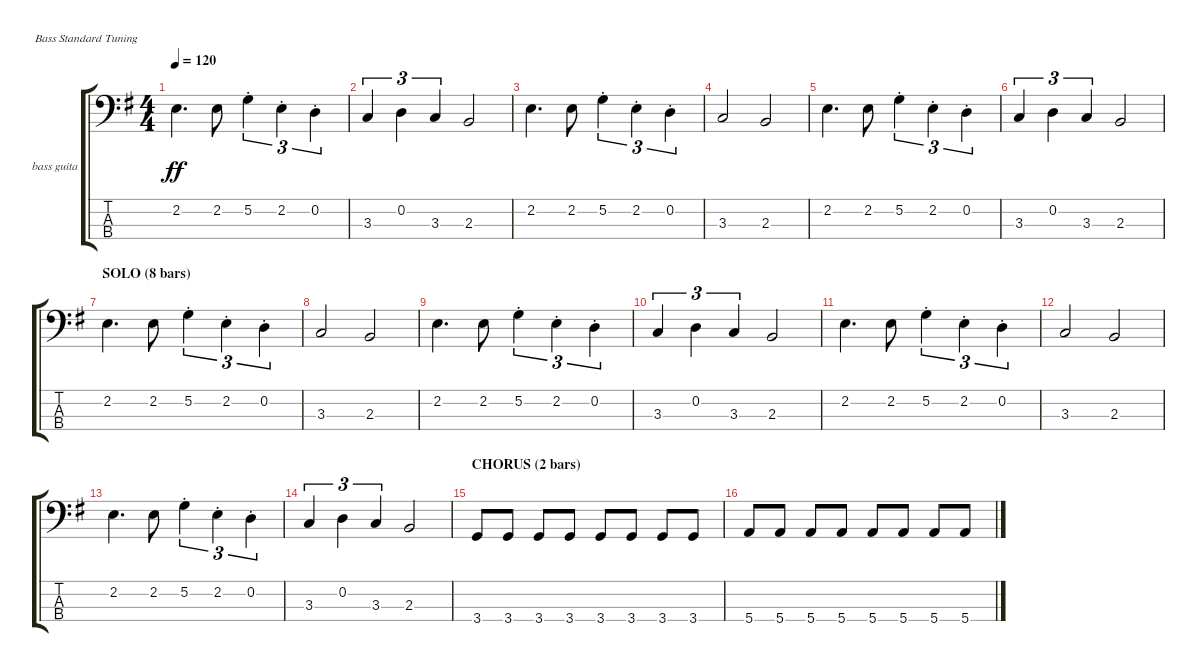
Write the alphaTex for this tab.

\defaultSystemsLayout 4
\bracketExtendMode groupsimilarinstruments
\firstSystemTrackNameOrientation horizontal
\otherSystemsTrackNameOrientation horizontal
\track ("bass guitar" "bass guita") {instrument electricbassfinger}
\staff {score tabs}
\tuning (G2 D2 A1 E1)
\ts (4 4)
\tempo 120
\clef f4
\scale
1.11728
\ks eminor
2.2.4{d dy ff} 2.2.8 5.2{st}.4{tu (3 2)} 2.2{st}.4{tu (3 2)} 0.2{st}.4{tu (3 2)} |
\scale
0.960908 3.3.4{tu (3 2)} 0.2.4{tu (3 2)} 3.3.4{tu (3 2)} 2.3.2 |
\scale
0.960908 2.2.4{d} 2.2.8 5.2{st}.4{tu (3 2)} 2.2{st}.4{tu (3 2)} 0.2{st}.4{tu (3 2)} |
\scale
0.960908 3.3.2 2.3.2 |
\scale
1.11728 2.2.4{d} 2.2.8 5.2{st}.4{tu (3 2)} 2.2{st}.4{tu (3 2)} 0.2{st}.4{tu (3 2)} |
\scale
0.960908 3.3.4{tu (3 2)} 0.2.4{tu (3 2)} 3.3.4{tu (3 2)} 2.3.2 |
\section ("" "SOLO (8 bars)")
\scale
0.960908 2.2.4{d} 2.2.8 5.2{st}.4{tu (3 2)} 2.2{st}.4{tu (3 2)} 0.2{st}.4{tu (3 2)} |
\scale
0.960908 3.3.2 2.3.2 |
\scale
1.11728 2.2.4{d} 2.2.8 5.2{st}.4{tu (3 2)} 2.2{st}.4{tu (3 2)} 0.2{st}.4{tu (3 2)} |
\scale
0.960908 3.3.4{tu (3 2)} 0.2.4{tu (3 2)} 3.3.4{tu (3 2)} 2.3.2 |
\scale
0.960908 2.2.4{d} 2.2.8 5.2{st}.4{tu (3 2)} 2.2{st}.4{tu (3 2)} 0.2{st}.4{tu (3 2)} |
\scale
0.960908 3.3.2 2.3.2 |
\scale
1.11728 2.2.4{d} 2.2.8 5.2{st}.4{tu (3 2)} 2.2{st}.4{tu (3 2)} 0.2{st}.4{tu (3 2)} |
\scale
0.960908 3.3.4{tu (3 2)} 0.2.4{tu (3 2)} 3.3.4{tu (3 2)} 2.3.2 |
\section ("" "CHORUS (2 bars)")
\scale
0.960908 3.4.8 3.4.8 3.4.8 3.4.8 3.4.8 3.4.8 3.4.8 3.4.8 |
\scale
0.960908 5.4.8 5.4.8 5.4.8 5.4.8 5.4.8 5.4.8 5.4.8 5.4.8
